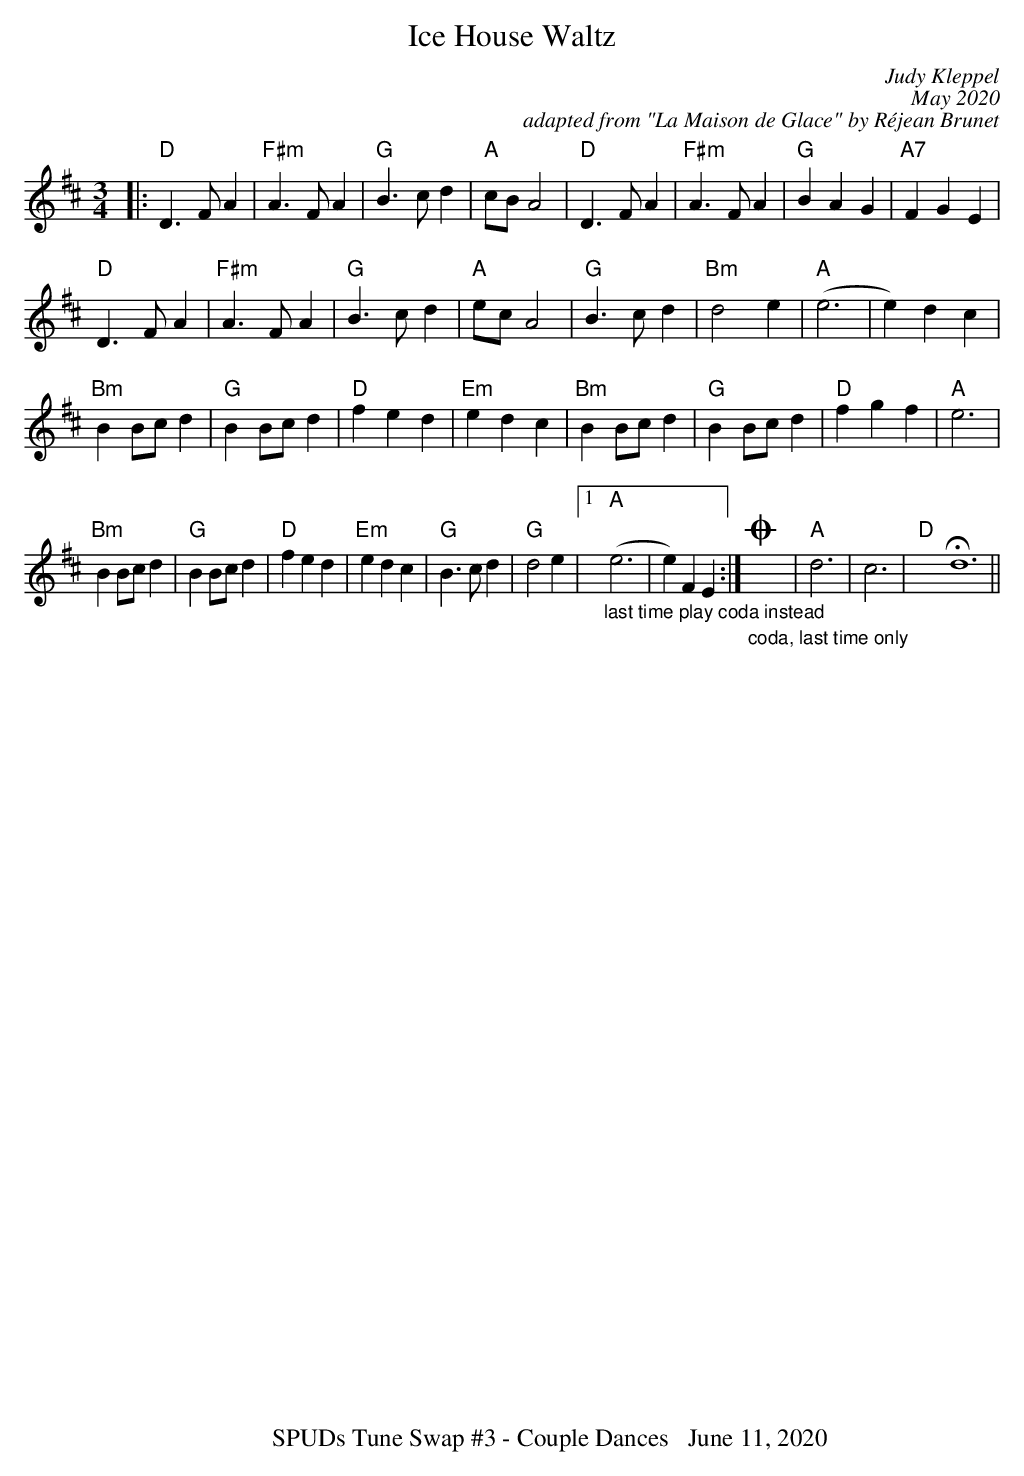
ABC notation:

X:1
T:Ice House Waltz
C:Judy Kleppel
C:May 2020
C:adapted from "La Maison de Glace" by R\'ejean Brunet
M:3/4
L:1/4
K:D
|:"D" D3/2 F/2 A | "F#m" A3/2 F/2 A | "G" B3/2 c/2 d | "A" c/2B/2 A2 |\
"D" D3/2 F/2 A | "F#m" A3/2 F/2 A | "G" B A G | "A7" F G E |
"D" D3/2 F/2 A | "F#m" A3/2 F/2 A | "G" B3/2 c/2 d | "A" e/2c/2 A2 |\
"G" B3/2 c/2 d | "Bm" d2 e | "A" (e3 | e) d c |
"Bm" B B/2c/2 d | "G" B B/2c/2 d | "D" f e d | "Em" e d c |\
"Bm" B B/2c/2 d | "G" B B/2c/2 d | "D" f g f | "A" e3 |
"Bm" B B/2c/2 d | "G" B B/2c/2 d | "D" f e d | "Em" e d c |\
"G" B3/2 c/2 d | "G" d2  e |1 "_last time play coda instead" "A" (e3 |e)  F E:|\
O "_coda, last time only" yy| "A"  d3 | c3 | "D" yy H d6 ||
